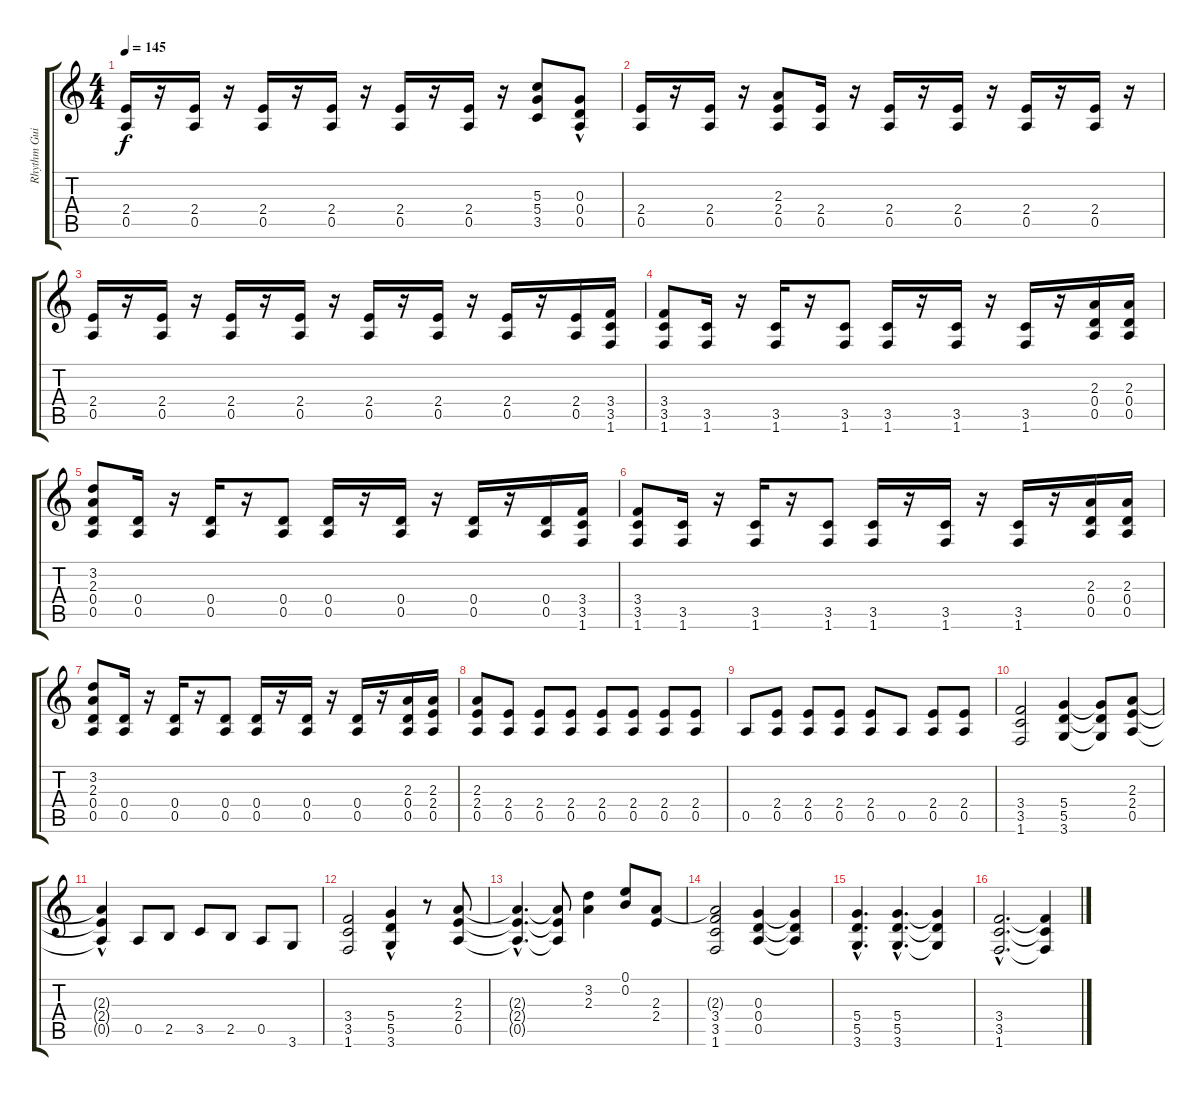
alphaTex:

\track ("Rhythm Guitar" "Rhythm Gui") {instrument distortionguitar}
\staff {score tabs}
\tuning (E4 B3 G3 D3 A2 E2) {hide}
\ts (4 4)
\tempo 145
\clef g2
\ks c
(2.4 0.5).16{dy f} r.16 (2.4 0.5).16 r.16 (2.4 0.5).16 r.16 (2.4 0.5).16 r.16 (2.4 0.5).16 r.16 (2.4 0.5).16 r.16 (5.3 5.4 3.5).8 (0.3{hac} 0.4 0.5).8 |
(2.4 0.5).16 r.16 (2.4 0.5).16 r.16 (2.3 2.4 0.5).8 (2.4 0.5).16 r.16 (2.4 0.5).16 r.16 (2.4 0.5).16 r.16 (2.4 0.5).16 r.16 (2.4 0.5).16 r.16 |
(2.4 0.5).16 r.16 (2.4 0.5).16 r.16 (2.4 0.5).16 r.16 (2.4 0.5).16 r.16 (2.4 0.5).16 r.16 (2.4 0.5).16 r.16 (2.4 0.5).16 r.16 (2.4 0.5).16 (3.4 3.5 1.6).16 |
(3.4 3.5 1.6).8 (3.5 1.6).16 r.16 (3.5 1.6).16 r.16 (3.5 1.6).8 (3.5 1.6).16 r.16 (3.5 1.6).16 r.16 (3.5 1.6).16 r.16 (2.3 0.4 0.5).16 (2.3 0.4 0.5).16 |
(3.2 2.3 0.4 0.5).8 (0.4 0.5).16 r.16 (0.4 0.5).16 r.16 (0.4 0.5).8 (0.4 0.5).16 r.16 (0.4 0.5).16 r.16 (0.4 0.5).16 r.16 (0.4 0.5).16 (3.4 3.5 1.6).16 |
(3.4 3.5 1.6).8 (3.5 1.6).16 r.16 (3.5 1.6).16 r.16 (3.5 1.6).8 (3.5 1.6).16 r.16 (3.5 1.6).16 r.16 (3.5 1.6).16 r.16 (2.3 0.4 0.5).16 (2.3 0.4 0.5).16 |
(3.2 2.3 0.4 0.5).8 (0.4 0.5).16 r.16 (0.4 0.5).16 r.16 (0.4 0.5).8 (0.4 0.5).16 r.16 (0.4 0.5).16 r.16 (0.4 0.5).16 r.16 (2.3 0.4 0.5).16 (2.3 2.4 0.5).16 |
(2.3 2.4 0.5).8 (2.4 0.5).8 (2.4 0.5).8 (2.4 0.5).8 (2.4 0.5).8 (2.4 0.5).8 (2.4 0.5).8 (2.4 0.5).8 |
0.5.8 (2.4 0.5).8 (2.4 0.5).8 (2.4 0.5).8 (2.4 0.5).8 0.5.8 (2.4 0.5).8 (2.4 0.5).8 |
(3.4 3.5 1.6).2 (5.4 5.5 3.6).4 (5.4{t} 5.5{t} 3.6{t}).8 (2.3 2.4 0.5).8 |
(2.3{t} 2.4{hac t} 0.5{t}).4 0.5.8 2.5.8 3.5.8 2.5.8 0.5.8 3.6.8 |
(3.4 3.5 1.6).2 (5.4{hac} 5.5 3.6{hac}).4 r.8 (2.3 2.4 0.5).8 |
(2.3{hac t} 2.4{hac t} 0.5{hac t}).4{d} (2.3{t} 2.4{t} 0.5{t}).8 (3.2 2.3).4 (0.1 0.2).8 (2.3 2.4).8 |
(2.3{t} 3.4 3.5 1.6).2 (0.3 0.4 0.5).4 (0.3{t} 0.4{t} 0.5{t}).4 |
(5.4{hac} 5.5{hac} 3.6{hac}).4{d} (5.4{hac} 5.5{hac} 3.6{hac}).4{d} (5.4{t} 5.5{t} 3.6{t}).4 |
(3.4{hac} 3.5{hac} 1.6{hac}).2{d} (3.4{t} 3.5{t} 1.6{t}).4
